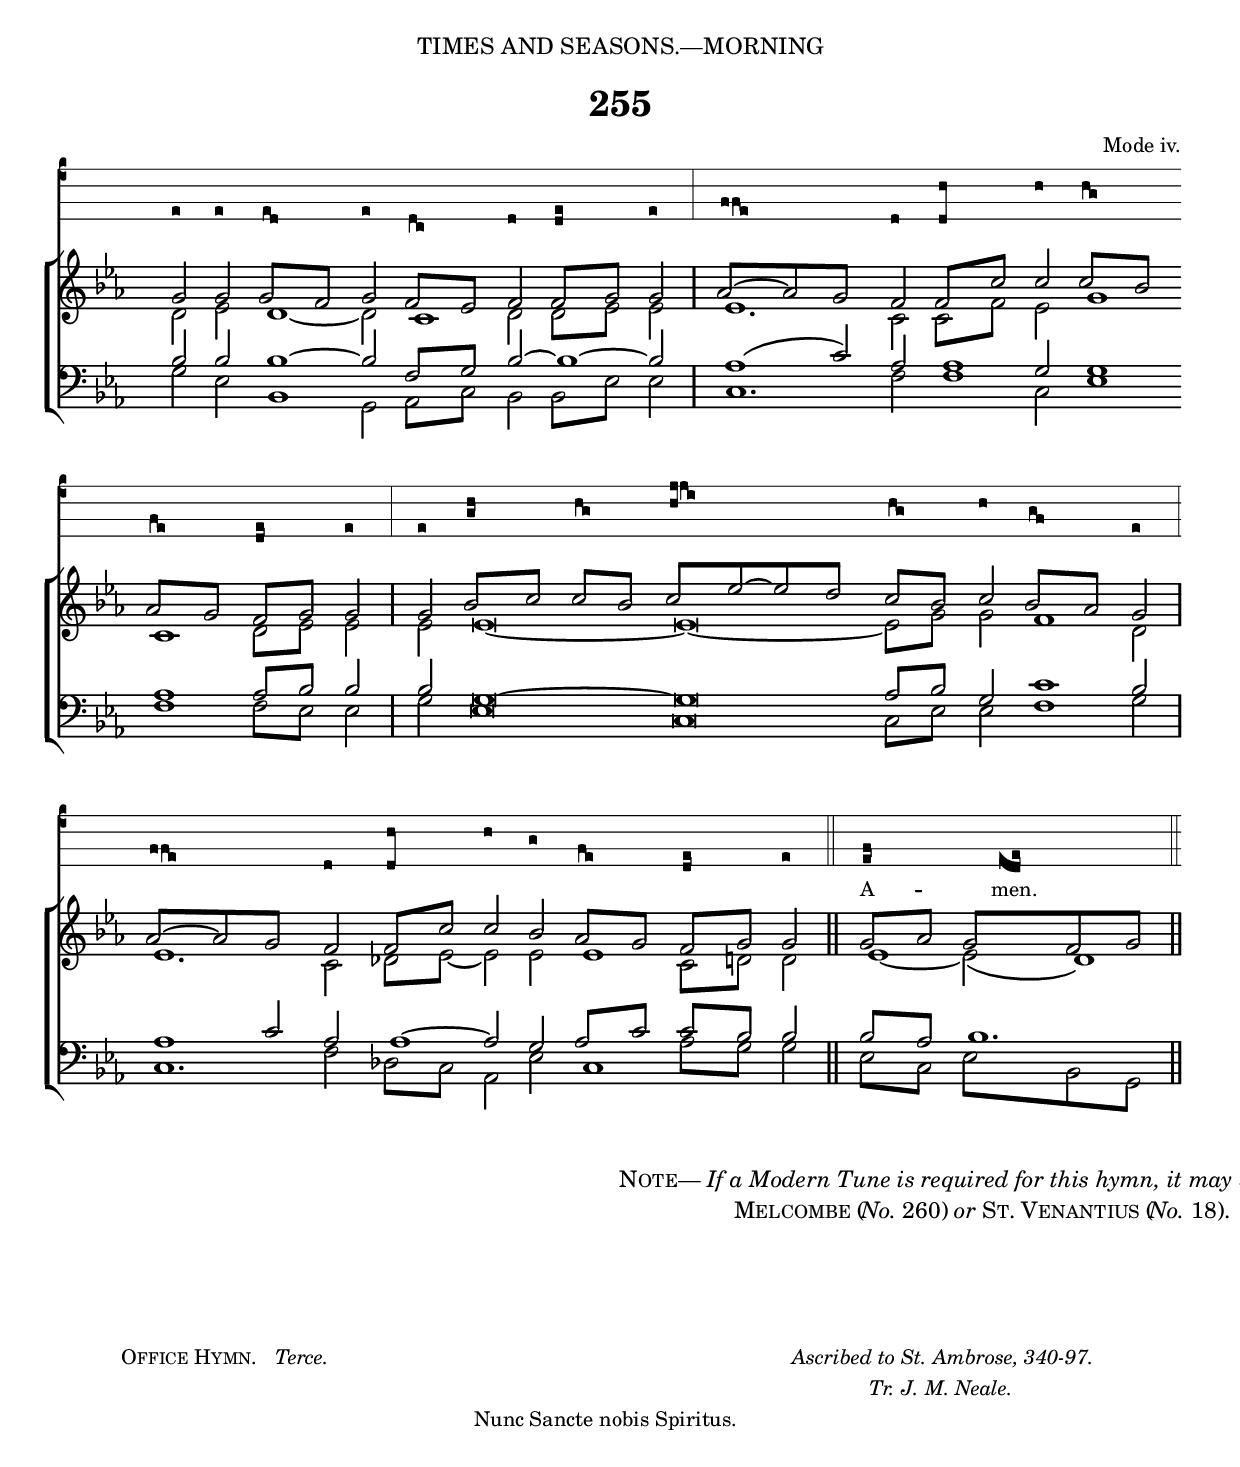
%%% 401.png
%%% Hymn 255  Come, Holy Ghost, with God the Son
%%% Version 1


\version "2.10"

\include "gregorian-init.ly"

\header {
  dedication = \markup {  \center-align { "TIMES AND SEASONS.—MORNING"
	                                        \hspace #0.1 }}	

  title = "255"
  
  arranger = \markup { \small { "Mode iv." }}
  
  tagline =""
}

%%%%%%%%%%%%%%%% Macros

%% macro settings for stemless long note which is 2x duration of regular white note    
ln = {\once \override NoteHead #'duration-log = #0 
           \once \override Stem #'stencil = ##f
           \once \override NoteColumn #'force-hshift = #0.4 }

%% a second set of macro settings for stemless long notes ( 2x duration of regular white note )
%% this one uses X-offset instead of force-hshift.
%% All long notes are offset slightly to the right with respect to any beamed notes which 
%% they are aligned with.  Normally, this is done with force-hshift.  
%% However, when 2 long notes occur one atop the other (i.e. in S + A pats or in T + B parts), then applying force-hshift
%% to both does not work.  Hence one note needs to be moved with the regular force-hshift in the \ln macro above,
%% while the other is moved with X-offset with the macro \lnb
%% In general force-hshift is preferred whenever possible as slurs are adjusted automatically, while X-offset especially
%% when used with a bottom slur often results in a slur starting too far to the left and which then needs manual adjustment. 

lnb = {\once \override NoteHead #'duration-log = #0 
           \once \override Stem #'stencil = ##f
           \once \override NoteHead #'X-offset = #0.8 }

%%% settings to generate the double longnotes (breves)

brevenote = { \once \override NoteHead #'duration-log = #-1  
                \once \override NoteColumn #'force-hshift = #0.4 }

%%% same as above but used for the bottom note when two breves are stacked one atop
%%% the other.
		
brevenoteb = { \once \override NoteHead #'duration-log = #-1  
                \once \override NoteHead #'X-offset = #0.8 }
		
	   
	   
%%% macro settings for  black notes 1/2 the duration of regular stemmed white notes    

crotchet = { \once \override NoteHead #'duration-log = #2  }

%% music function to allow lyrics to skip a given number of note-syllables
%% skips #7 will skip over 7 music note-syllables. Needed to align lyrics which begin partway
%% through the music

skips = #(define-music-function (parser location times) (number?)
     #{
	     \repeat unfold $times { \skip 1}
       #})


%%%%%%%%%%%%% End of Macro Definitions		
	

%%% plainsong voice

plainsong = \context VaticanaVoice  {  \relative c { 
	\clef "vaticana-do3"
	\set fontSize = #3
        \key c \major 

  e8 e \[ e \pes d \] e \[ d \flexa c \] d \[ d \pes e \] e \bar "|" \[ f f \flexa e \] d \[ d \pes a' \] a \[ a \flexa g \] \bar "" \break
  \[ f \flexa e \] \[ d \pes e \] e \bar "|" e \[ g \pes a \] \[ a \flexa g \] \[ a \pes c c \flexa b \] \[ a \flexa g \] a \[ g \flexa f \] e \bar "|" \break
  \[ f f \flexa e \] d \[ d \pes a' \] a g \[ f \flexa e \] \[ d \pes e \] e \bar "||"
  
  %%Amen
  \[ e \pes f \] 
    \override NoteHead #'extra-offset = #'(2.0 . -0.1 ) \[ e8 
    \override NoteHead #'extra-offset = #'(1.64 . 0.0 ) \flexa  d8 \pes 
    \override NoteHead #'extra-offset = #'(2.02 . 0.05) e8 \] 
   \bar "||"
}} 
  
%%% SATB voices

global = {
  \key ees \major 
  \set Staff.midiInstrument = "church organ"
}

soprano = \relative c' {
	\autoBeamOff
  \tag #'main { g'8 g8 g8[ f8] g8 f8[ ees8] f8 f8[ g8] g8 \bar "|" aes8[ ~ aes8  g8] f8 f8[ c'8] c8 c8[ bes8] 
  aes8[ g8] f8[ g8] g8 \bar "|" g8 bes8[ c8] c8[ bes8] c8[ ees8 ~ ees8 d8] c8[ bes8] c8 bes8[ aes8] g8 \bar "|" 
  aes8[ ~ aes8 g8] f8 f8[ c'8] c8 bes8 aes8[ g8] f8[ g8] g8  \bar "||" }

  \tag #'Amen { g8[ aes8] g8[ f8 g8] \bar "||" }
}


alto = \relative c' {
	\autoBeamOff
  \tag #'main { d8 ees8 \ln d4 ~ d8 \ln c4 d8 d8[ ees8] ees8 \bar "|" \ln ees4. c8 c8[ f8] ees8 \ln g4 \bar "" 
  \ln c,4 d8[ ees8] ees8 \bar "|" ees8 \brevenote ees\breve * 1/4 ~ \brevenote ees\breve * 1/4 ~ ees8[ g8] g8 \ln f4 d8 \bar "|"
  \ln ees4. c8 des8[ ees8] ~ ees8 ees8 \ln ees4 c8[ d!8] d8 \bar "||" }
  
  \tag #'Amen { \ln ees4 ~ ees8 ( \ln d4 ) \bar "||" }
}


tenor = \relative c { \clef bass
	\autoBeamOff
  \tag #'main { bes'8 bes8 \ln bes4 ~ bes8 f8[ g8] bes8 ~ \ln bes4 ~ bes8 \bar "|" \ln aes4 ( c8 ) aes8 \ln aes4 g8 \ln g4 
  \ln aes4 aes8[ bes8] bes8 \bar "|" bes8 \brevenote g\breve * 1/4  ~ \brevenote g\breve * 1/4 aes8[ bes8] g8 \ln c4 bes8 \bar "|" 
  \ln aes4 c8 aes8 \ln aes4 ~ aes8 g8 aes8[ c8] c8[ bes8] bes8 \bar "||" }
  
  \tag #'Amen { bes8[ aes8] \ln bes4. \bar "||" }
}


bass = \relative c { \clef bass
	\autoBeamOff		
  \tag #'main { g'8 ees8 \lnb bes4 g8 aes8[ c8] bes8 bes8[ ees8] ees8 \bar "|" \lnb c4. f8 \lnb f4 c8 \lnb ees4 
  \lnb f4 f8[ ees8] ees8 \bar "|" g8 \brevenoteb ees\breve * 1/4  \brevenoteb c\breve * 1/4 c8[ ees8] ees8 \lnb f4 g8 \bar "|" 
  \lnb c,4. f8 des8[ c8] aes8 ees'8 \ln c4 aes'8[ g8] g8 \bar "||" }
  
  \tag #'Amen { ees8[ c8] ees8[ bes8 g8] \bar "||" }
}

inlinelyrics = \lyricmode {
  \override LyricText #'font-size = #-1.	
  \skips #32 A -- "     men."
}



#(ly:set-option 'point-and-click #f)

\book {

\paper {
 #(set-paper-size "a4")
%% annotate-spacing = ##t
 print-page-number = ##f
 ragged-last-bottom = ##t
 ragged-bottom = ##t
}

\score {	
  <<
  \new VaticanaStaff {\plainsong }
  \new ChoirStaff <<
   \new Staff = "upper" <<
      \context Voice = sopranos {\voiceOne \global \soprano }
      \context Voice = altos {\voiceTwo \global \alto }
                      >> 
		      
   \new Lyrics \lyricsto sopranos {  \set alignAboveContext = #"upper" \override LyricSpace #'minimum-distance = #1 \inlinelyrics } 		      
		      
   \new Staff = "lower" <<
      \context Voice = tenors {\voiceOne \global \tenor }
      \context Voice = bass {\voiceTwo \global \bass }
	             >> 
		 >>  
  >>

\layout {
	
  ragged-right = ##f
  ragged-last = ##f
  \context { \Score timing = ##f }
  \context { \Score \override TimeSignature #'transparent = ##t }
  \context { \Score \remove "Mark_engraver" }
  \context { \Staff \consists "Mark_engraver" }
  
  % *** Needed to produce beamed minims - which are quavers in disguise
  \context { \Staff \override NoteHead #'duration-log = #1 }
  \context { \Staff \override Stem #'flag-style = #'no-flag }
  
  \context { \VaticanaStaff
           % *** Increases distance between lines of staff  
           \override StaffSymbol #'staff-space = #1.6            
           % *** Changes staff to black instead of default red
           \revert StaffSymbol #'color
           % *** Makes clef bigger       
           \override Clef #'font-size = #3
           % *** Would make ledger lines black, if there were any
           \revert LedgerLineSpanner #'color
           % *** Makes terminal barline visible 
           \override BarLine #'transparent = ##f 
  	   % *** Remove custos
	   \remove Custos_engraver
	   % needed for certain tweaks
	   \consists "Mark_engraver"
           }
     }
} %%% score bracket 

%%% A separate score block to generate the midi minus the plainsong voice
%%% Since minims are quavers in disguise, tempo has to be set accordingly, tempo set to 2=80

\score {	
  \new ChoirStaff <<
   \new Staff = "upper" <<
      \context Voice = sopranos {\voiceOne \global \removeWithTag #'Amen \soprano }
      \context Voice = altos {\voiceTwo \global \removeWithTag #'Amen \alto }
                      >> 
   \new Staff = "lower" <<
      \context Voice = tenors {\voiceOne \global \removeWithTag #'Amen \tenor }
      \context Voice = bass {\voiceTwo \global \removeWithTag #'Amen \bass }
	             >> 
		 >>  

\midi { 
  \context { \Score tempoWholesPerMinute = #(ly:make-moment 80 8) }
       } 
}


%%% A separate score block to generate the midi minus the plainsong voice for the Amen only
%%% Since minims are quavers in disguise, tempo has to be set accordingly, tempo set to 2=80

\score {	
  \new ChoirStaff <<
   \new Staff = "upper" <<
      \context Voice = sopranos {\voiceOne \global \keepWithTag #'Amen \soprano }
      \context Voice = altos {\voiceTwo \global \keepWithTag #'Amen \alto }
                      >> 
   \new Staff = "lower" <<
      \context Voice = tenors {\voiceOne \global \keepWithTag #'Amen \tenor }
      \context Voice = bass {\voiceTwo \global \keepWithTag #'Amen \bass }
	             >> 
		 >>  

\midi { 
  \context { \Score tempoWholesPerMinute = #(ly:make-moment 80 8) }
       } 
}



%%% Hymn Note markup

\markup { \hspace #54 \center-align { \line { \smallCaps "Note" \hspace #-1.2 ".—" \italic "If a Modern Tune is required for this hymn, it may be sung to" }
                          \line { \smallCaps "Melcombe" "(" \hspace #-1 \italic "No." "260)" \italic "or" \smallCaps "St. Venantius" "(" \hspace #-1 \italic "No." "18)." }}}

%%fake score block to occupy space and force a pagebreak.  Can't think of a better way of doing this.
\score{
	{s4 }
\header { breakbefore = ##f piece = ##f opus = ##f tagline = ##f }
\layout{	
	\context { \Staff
		\remove Time_signature_engraver
		\remove Key_engraver
		\remove Clef_engraver
		\remove Staff_symbol_engraver
}}}

%%%% Lyric titles and attributions

\markup {
	\column {
	    \line { \small { \hspace #6 \smallCaps  "Office Hymn."  \italic "  Terce." \hspace #44 \italic "Ascribed to St. Ambrose, 340-97." } } 
	    \line { \small { \hspace #78 \italic "Tr. J. M. Neale." } } 
	    \line { \hspace #40 \small "Nunc Sancte nobis Spiritus." }
	
}} 

\markup { \hspace #30 %%add space as necc. to center the column
          \column { %% super column of everything
	              \column { %%stanza 1 is a column of 2 lines  
	                  \line { \hspace #2.2 \column { \lower #2.4 \fontsize #8 "C" }   %%Drop Cap goes here
				  \hspace #-1.0    %% adjust this if other letters are too far from Drop Cap
				  \column  { \raise #0.0 "OME, Holy Ghost, with God the Son"
			                                 "  And God the Father, ever one;" } }          
	                  \line {  \hspace #2.5  %%adjust hspace until this line left edge is flush with Drop Cap
				   \lower  #1.56  %%adjust this until the line spacing looks right
				   \column {   
					   "Shed forth thy grace within our breast,"
					   "And dwell with us a ready guest."
			                   "               " %%% add vertical spacing between verses		
			  }}
		      }
		      	\line {"2  "
			   \column {	     
				  "By every power, by heart and tongue,"
				  "By act and deed, thy praise be sung;"
				  "Inflame with perfect love each sense,"
				  "That others' souls may kindle thence."
				   "               " %%% add vertical spacing between verses
			}}
			\line {"3. "
			   \column {	     
				   "O Father, that we ask be done,"
				   "Through Jesus Christ, thine only Son,"
				   "Who, with the Holy Ghost and thee,"
				   "Shall live and reign eternally.      Amen."
				   "               " %%% add vertical spacing between verses
			}}
	  }  %%% end super column
} %%% end markup

	
%%%End hymn note

\markup { \hspace #54 \center-align { \line { \italic "On Whitsunday and the three following days, at Terce"}
	                              \line { "154" \italic "Come, O Creator Spirit, come."}
}}				    
	

} %% book bracket
